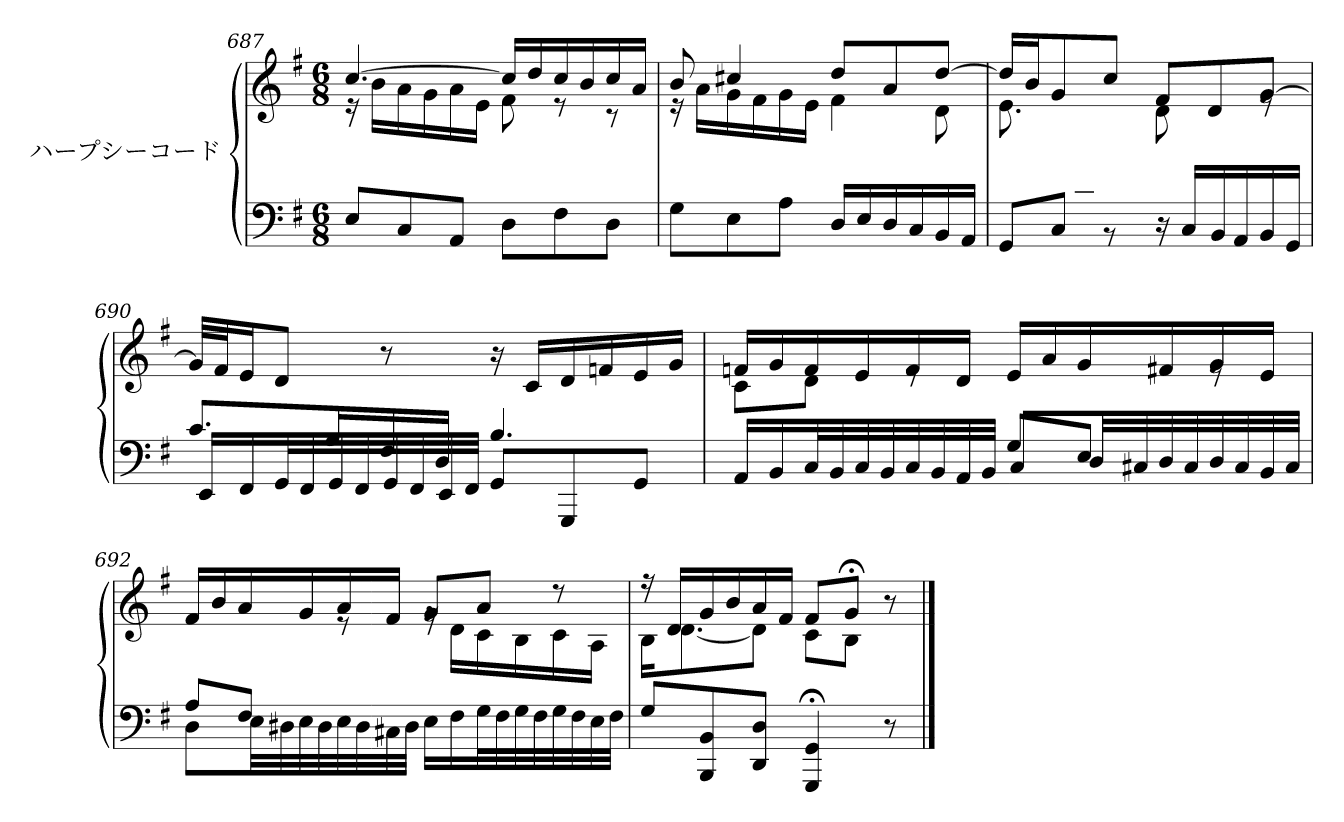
**kern	**kern
*part1	*part1
*staff2	*staff1
*I"ハープシーコード	*
!!LO:LB:g=z
*clefF4	*clefG2
*k[f#]	*k[f#]
*M6/8	*M6/8
=687	=687
*	*^
8E/L	[4.cc/	16r
.	.	16b\LL
8C/	.	16a\
.	.	16g\
8AA/J	.	16a\
.	.	16e\JJ
8D\L	16cc/LL]	8f#\
.	16dd/	.
8F#\	16cc/	8r
.	16b/	.
8D\J	16cc/	8r
.	16a/JJ	.
=688	=688	=688
8G\L	8b/	16r
.	.	16a\LL
8E\	4cc#X/	16g\
.	.	16f#\
8A\J	.	16g\
.	.	16e\JJ
16D/LL	8dd/L	4f#\
16E/	.	.
16D/	8a/	.
16C/	.	.
16BB/	[8dd/J	8d\
16AA/JJ	.	.
=689	=689	=689
*^	*	*
8.ryy	8GG/L	16dd/LL]	8.e\L
.	.	16b/J	.
.	8C/J	8g/	.
16c/L	.	.	8.ryy
16A/	8r	8cc/J	.
16F#/JJ	.	.	.
8ryy	16r	8f#/L	8d\L
.	16C/LL	.	.
8G/J	16BB/	8d/	8ryy
.	16AA/	.	.
8ryy	16BB/	[8g/J	8re
.	16GG/JJ	.	.
*	*	*v	*v
!!LO:LB:g=z
=690	=690	=690
8.c/L	16EE/LL	32g/LLL]
.	.	32f#/J
.	16FF#/	16e/J
.	32GG/L	8d/J
.	32FF#/	.
16A/L	32GG/	.
.	32FF#/	.
16F#/	32GG/	8r
.	32FF#/	.
16D/JJ	32EE/	.
.	32FF#/JJJ	.
4.B/	8GG/L	16r
.	.	16c/LL
.	8GGG/	16d/
.	.	16fn/
.	8GG/J	16e/
.	.	16g/JJ
=691	=691	=691
*	*	*^
4.ryy	16AA/LL	16fn/LL	8c\L
.	16BB/	16g/	.
.	32C/L	16f/	8d\J
.	32BB/	.	.
.	32C/	16e/	.
.	32BB/	.	.
.	32C/	16f/	8re
.	32BB/	.	.
.	32AA/	16d/JJ	.
.	32BB/JJJ	.	.
8G/L	8C/L	16e/LL	4ryy
.	.	16a/	.
8E/J	32D/LL	16g/	.
.	32C#X/	.	.
.	32D/	16f#X/	.
.	32C#/	.	.
8ryy	32D/	16g/	8re
.	32C#/	.	.
.	32BB/	16e/JJ	.
.	32C#/JJJ	.	.
!!LO:LB:g=z	!!
=692	=692	=692	=692
8A/L	8D\L	16f#/LL	4ryy
.	.	16b/	.
8F#/J	32E\LL	16a/	.
.	32D#X\	.	.
.	32E\	16g/	.
.	32D#\	.	.
2ryy	32E\	16a/	8re
.	32D#\	.	.
.	32C#X\	16f#/JJ	.
.	32D#\JJJ	.	.
.	16E\LL	8g/L	16rg
.	16F#\	.	16d\LL
.	32G\L	8a/J	16c\
.	32F#\	.	.
.	32G\	.	16B\
.	32F#\	.	.
.	32G\	8r	16c\
.	32F#\	.	.
.	32E\	.	16A\JJ
.	32F#\JJJ	.	.
*v	*v	*	*
=693	=693	=693
8G/L	16r	16B\KL
.	16d/LL	[8.d\
8BBB/ 8BB/	16g/	.
.	16b/	.
8DD/ 8D/J	16a/	8d\J]
.	16f#/JJ	.
4GGG/;< 4GG/;<	8f#/L	8c\L
.	8g;</J	8B\J
8r	8r	8ryy
*	*v	*v
==	==
*-	*-
